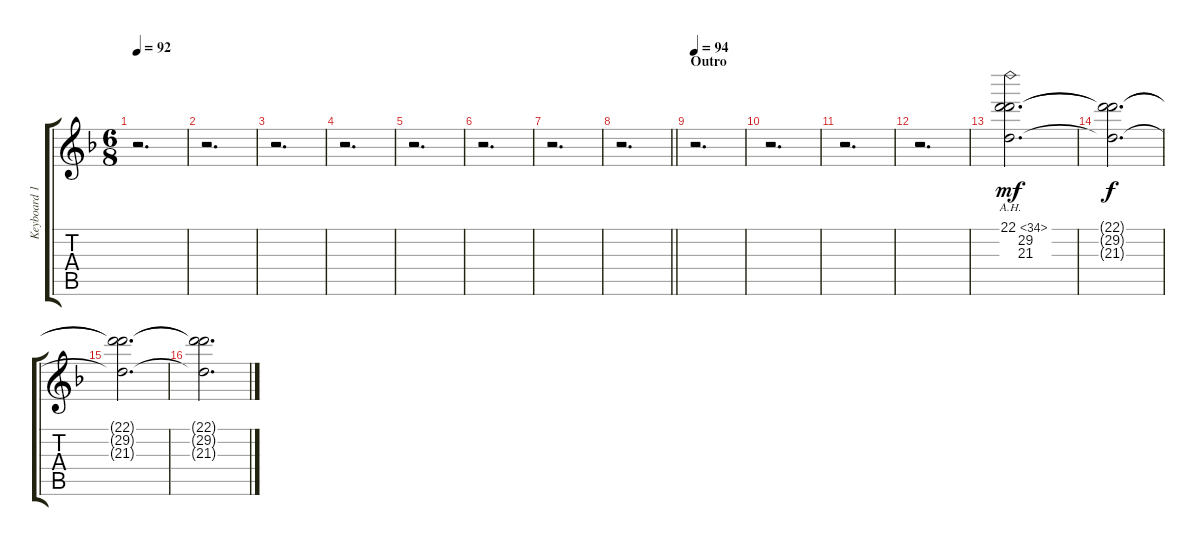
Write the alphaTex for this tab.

\track ("Keyboard 1" "Keyboard 1") {instrument synthstrings1}
\staff {score tabs}
\tuning (E4 A3 F3 D3 A2 D2) {hide}
\ts (6 8)
\tempo 92
\clef g2
\ks dminor
r.2{d dy f} |
r.2{d} |
r.2{d} |
r.2{d} |
r.2{d} |
r.2{d} |
r.2{d} |
\barLineRight lightlight
r.2{d} |
\section ("" "Outro")
\tempo 94
r.2{d} |
r.2{d} |
r.2{d} |
r.2{d} |
(22.1{ah 12} 29.2 21.3).2{d dy mf volume 9 instrument synthstrings1} |
(22.1{t} 29.2{t} 21.3{t}).2{d dy f} |
(22.1{t} 29.2{t} 21.3{t}).2{d} |
(22.1{t} 29.2{t} 21.3{t}).2{d}
